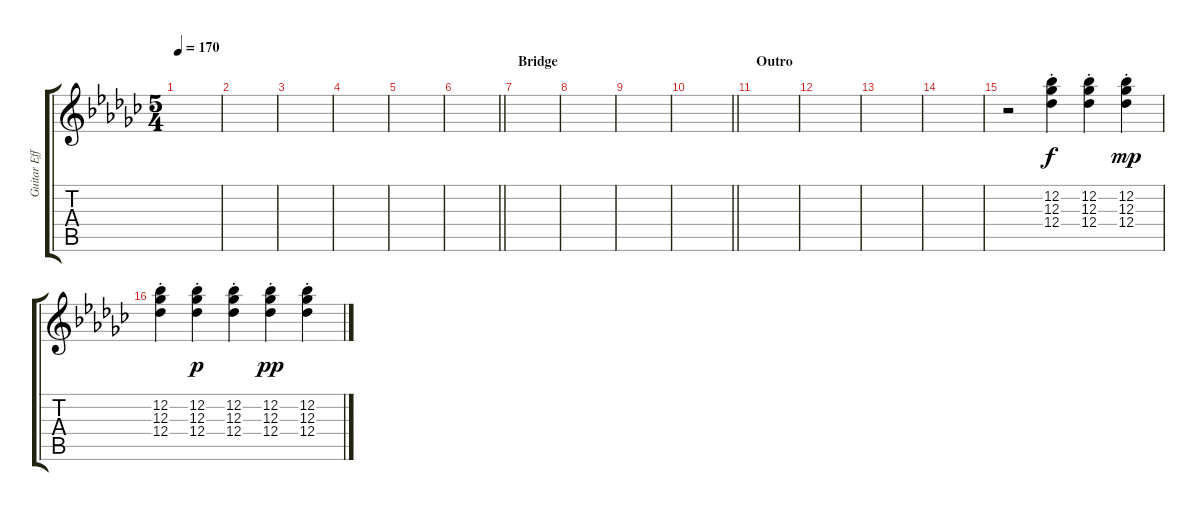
\track ("Guitar Effect" "Guitar Eff") {instrument distortionguitar}
\staff {score tabs}
\tuning (Eb4 Bb3 Gb3 Db3 Ab2 Eb2) {hide}
\ts (5 4)
\tempo 170
\clef g2
\ks gb
|
|
|
|
|
\barLineRight lightlight
|
\section ("" "Bridge")
|
|
|
\barLineRight lightlight
|
\section ("" "Outro")
|
|
|
|
r.2 (12.2{st} 12.3{st} 12.4{st}).4 (12.2{st} 12.3{st} 12.4{st}).4 (12.2{st} 12.3{st} 12.4{st}).4{dy mp} |
(12.2{st} 12.3{st} 12.4{st}).4 (12.2{st} 12.3{st} 12.4{st}).4{dy p} (12.2{st} 12.3{st} 12.4{st}).4 (12.2{st} 12.3{st} 12.4{st}).4{dy pp} (12.2{st} 12.3{st} 12.4{st}).4
